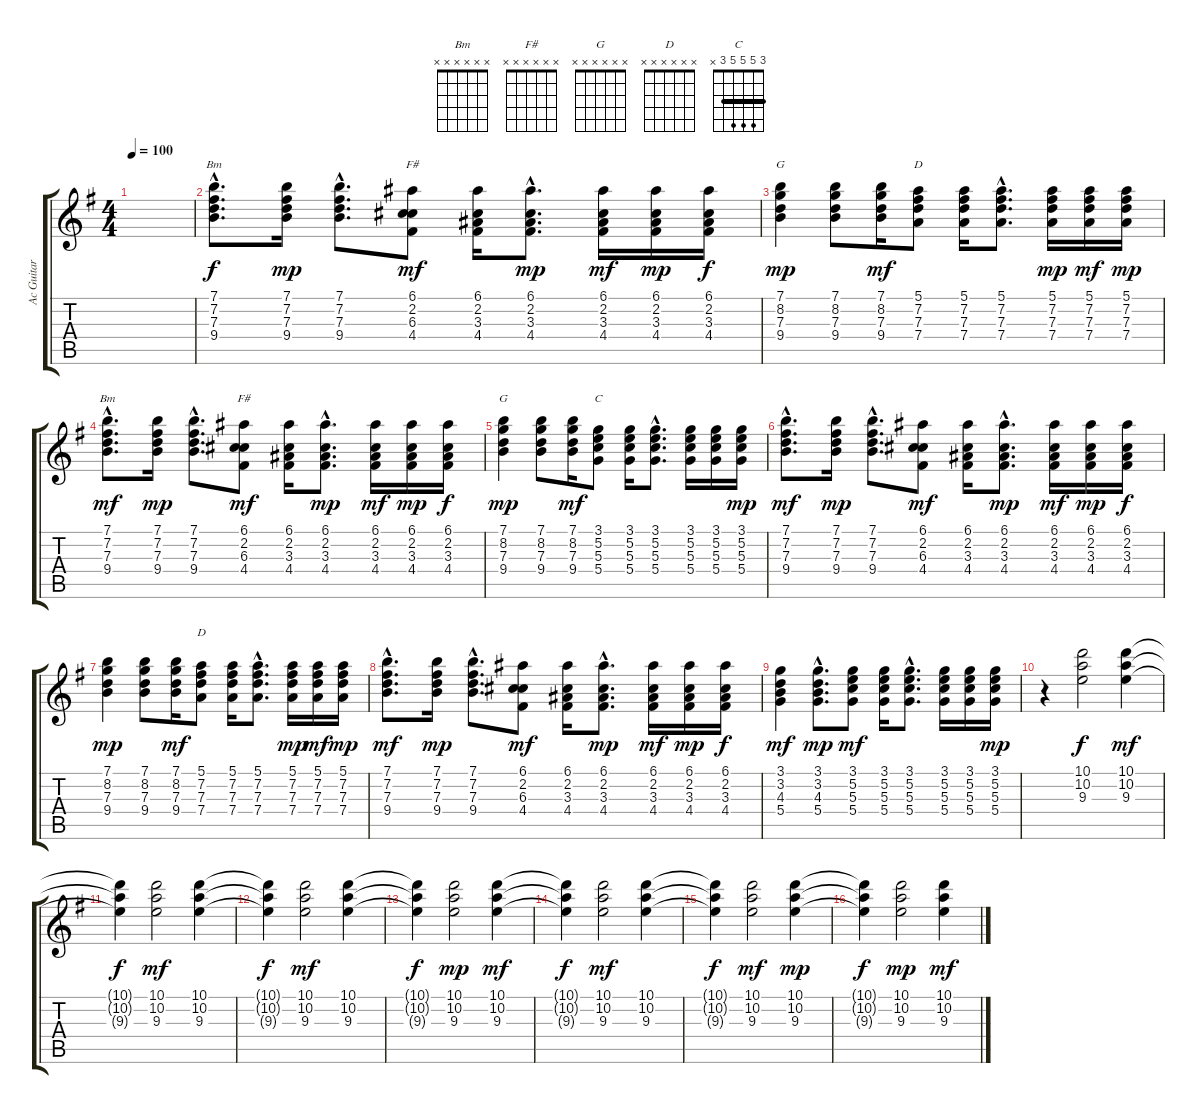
\track ("Ac Guitar" "Ac Guitar") {instrument acousticguitarsteel}
\staff {score tabs}
\tuning (E4 B3 G3 D3 A2 E2) {hide}
\chord ("Bm" 7 7 7 9 9 7) {firstfret 7 barre 7}
\chord ("F#" 6 7 6 8 9 x) {firstfret 6 barre 6}
\chord ("G" 7 8 7 9 10 x) {firstfret 7 barre 7}
\chord ("D" 5 7 7 7 5 x) {firstfret 5 barre 5}
\chord ("Bm" x x x x x x)
\chord ("F#" x x x x x x)
\chord ("G" x x x x x x)
\chord ("C" 3 5 5 5 3 x) {barre 3}
\chord ("D" x x x x x x)
\ts (4 4)
\tempo 100
\clef g2
\ks g
|
(7.1{hac} 7.2{hac} 7.3{hac} 9.4{hac}).8{d ch "Bm"} (7.1 7.2 7.3 9.4).16{dy mp} (7.1{hac} 7.2{hac} 7.3{hac} 9.4{hac}).8{d} (6.1 2.2 6.3 4.4).8{ch "F#" dy mf} (6.1 2.2 3.3 4.4).16 (6.1{hac} 2.2{hac} 3.3{hac} 4.4{hac}).8{d dy mp} (6.1 2.2 3.3 4.4).16{dy mf} (6.1 2.2 3.3 4.4).16{dy mp} (6.1 2.2 3.3 4.4).16{dy f} |
(7.1 8.2 7.3 9.4).4{ch "G" dy mp} (7.1 8.2 7.3 9.4).8 (7.1 8.2 7.3 9.4).16{dy mf} (5.1 7.2 7.3 7.4).8{ch "D"} (5.1 7.2 7.3 7.4).16 (5.1{hac} 7.2{hac} 7.3{hac} 7.4{hac}).8{d} (5.1 7.2 7.3 7.4).16{dy mp} (5.1 7.2 7.3 7.4).16{dy mf} (5.1 7.2 7.3 7.4).16{dy mp} |
(7.1{hac} 7.2{hac} 7.3{hac} 9.4{hac}).8{d ch "Bm" dy mf} (7.1 7.2 7.3 9.4).16{dy mp} (7.1{hac} 7.2{hac} 7.3{hac} 9.4{hac}).8{d} (6.1 2.2 6.3 4.4).8{ch "F#" dy mf} (6.1 2.2 3.3 4.4).16 (6.1{hac} 2.2{hac} 3.3{hac} 4.4{hac}).8{d dy mp} (6.1 2.2 3.3 4.4).16{dy mf} (6.1 2.2 3.3 4.4).16{dy mp} (6.1 2.2 3.3 4.4).16{dy f} |
(7.1 8.2 7.3 9.4).4{ch "G" dy mp} (7.1 8.2 7.3 9.4).8 (7.1 8.2 7.3 9.4).16{dy mf} (3.1 5.2 5.3 5.4).8{ch "C"} (3.1 5.2 5.3 5.4).16 (3.1{hac} 5.2{hac} 5.3{hac} 5.4{hac}).8{d} (3.1 5.2 5.3 5.4).16 (3.1 5.2 5.3 5.4).16 (3.1 5.2 5.3 5.4).16{dy mp} |
(7.1{hac} 7.2{hac} 7.3{hac} 9.4{hac}).8{d dy mf} (7.1 7.2 7.3 9.4).16{dy mp} (7.1{hac} 7.2{hac} 7.3{hac} 9.4{hac}).8{d} (6.1 2.2 6.3 4.4).8{dy mf} (6.1 2.2 3.3 4.4).16 (6.1{hac} 2.2{hac} 3.3{hac} 4.4{hac}).8{d dy mp} (6.1 2.2 3.3 4.4).16{dy mf} (6.1 2.2 3.3 4.4).16{dy mp} (6.1 2.2 3.3 4.4).16{dy f} |
(7.1 8.2 7.3 9.4).4{dy mp} (7.1 8.2 7.3 9.4).8 (7.1 8.2 7.3 9.4).16{dy mf} (5.1 7.2 7.3 7.4).8{ch "D"} (5.1 7.2 7.3 7.4).16 (5.1{hac} 7.2{hac} 7.3{hac} 7.4{hac}).8{d} (5.1 7.2 7.3 7.4).16{dy mp} (5.1 7.2 7.3 7.4).16{dy mf} (5.1 7.2 7.3 7.4).16{dy mp} |
(7.1{hac} 7.2{hac} 7.3{hac} 9.4{hac}).8{d dy mf} (7.1 7.2 7.3 9.4).16{dy mp} (7.1{hac} 7.2{hac} 7.3{hac} 9.4{hac}).8{d} (6.1 2.2 6.3 4.4).8{dy mf} (6.1 2.2 3.3 4.4).16 (6.1{hac} 2.2{hac} 3.3{hac} 4.4{hac}).8{d dy mp} (6.1 2.2 3.3 4.4).16{dy mf} (6.1 2.2 3.3 4.4).16{dy mp} (6.1 2.2 3.3 4.4).16{dy f} |
(3.1 3.2 4.3 5.4).4{dy mf} (3.1{hac} 3.2{hac} 4.3{hac} 5.4{hac}).8{d dy mp} (3.1 5.2 5.3 5.4).8{dy mf} (3.1 5.2 5.3 5.4).16 (3.1{hac} 5.2{hac} 5.3{hac} 5.4{hac}).8{d} (3.1 5.2 5.3 5.4).16 (3.1 5.2 5.3 5.4).16 (3.1 5.2 5.3 5.4).16{dy mp} |
r.4 (10.1 10.2 9.3).2{dy f} (10.1 10.2 9.3).4{dy mf} |
(10.1{t} 10.2{t} 9.3{t}).4{dy f} (10.1 10.2 9.3).2{dy mf} (10.1 10.2 9.3).4 |
(10.1{t} 10.2{t} 9.3{t}).4{dy f} (10.1 10.2 9.3).2{dy mf} (10.1 10.2 9.3).4 |
(10.1{t} 10.2{t} 9.3{t}).4{dy f} (10.1 10.2 9.3).2{dy mp} (10.1 10.2 9.3).4{dy mf} |
(10.1{t} 10.2{t} 9.3{t}).4{dy f} (10.1 10.2 9.3).2{dy mf} (10.1 10.2 9.3).4 |
(10.1{t} 10.2{t} 9.3{t}).4{dy f} (10.1 10.2 9.3).2{dy mf} (10.1 10.2 9.3).4{dy mp} |
(10.1{t} 10.2{t} 9.3{t}).4{dy f} (10.1 10.2 9.3).2{dy mp} (10.1 10.2 9.3).4{dy mf}
